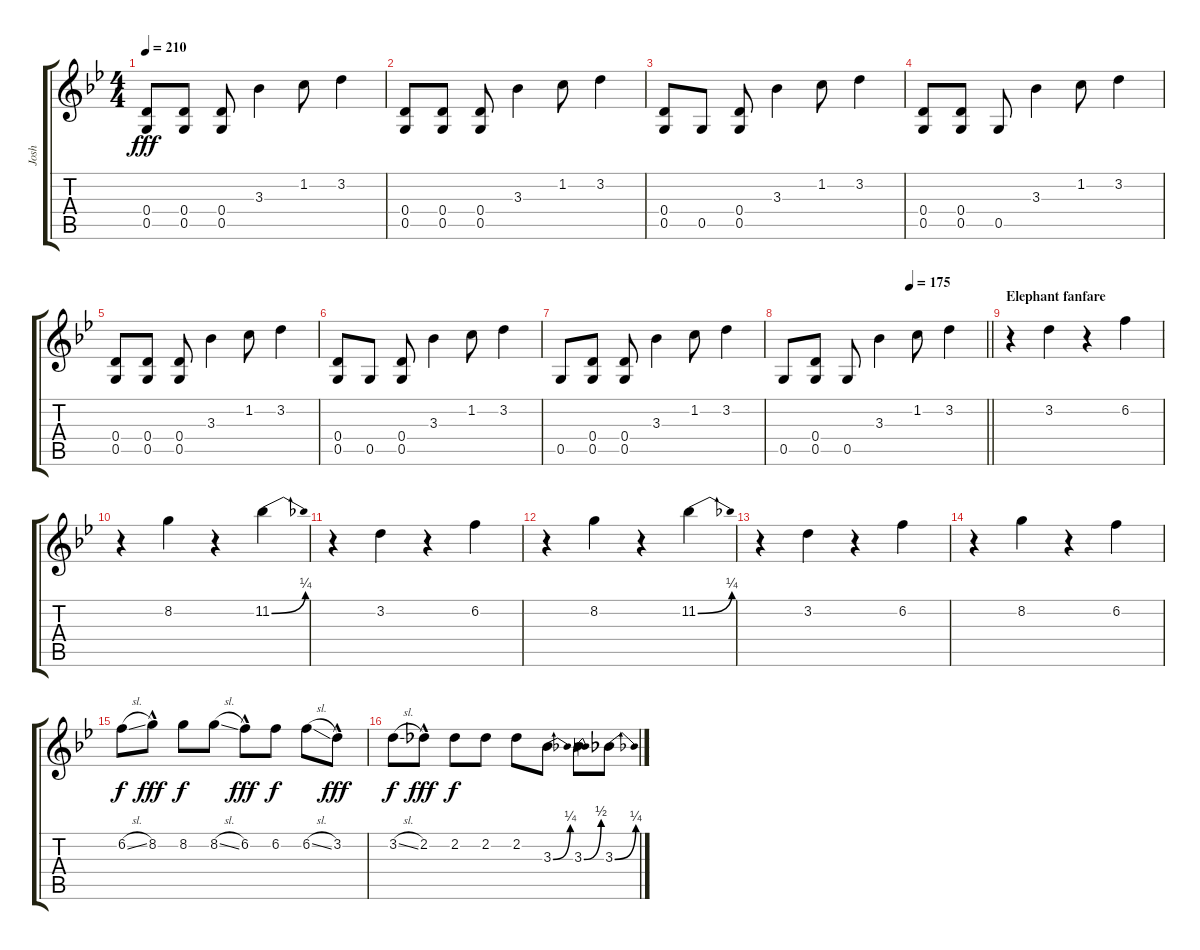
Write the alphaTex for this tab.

\track ("Josh" "Josh") {instrument overdrivenguitar}
\staff {score tabs}
\tuning (D4 B3 G3 D3 G2 D2) {hide}
\ts (4 4)
\tempo 210
\clef g2
\ks gminor
(0.4 0.5).8{dy fff} (0.4 0.5).8 (0.4 0.5).8 3.3.4 1.2.8 3.2.4 |
(0.4 0.5).8 (0.4 0.5).8 (0.4 0.5).8 3.3.4 1.2.8 3.2.4 |
(0.4 0.5).8 0.5.8 (0.4 0.5).8 3.3.4 1.2.8 3.2.4 |
(0.4 0.5).8 (0.4 0.5).8 0.5.8 3.3.4 1.2.8 3.2.4 |
(0.4 0.5).8 (0.4 0.5).8 (0.4 0.5).8 3.3.4 1.2.8 3.2.4 |
(0.4 0.5).8 0.5.8 (0.4 0.5).8 3.3.4 1.2.8 3.2.4 |
0.5.8 (0.4 0.5).8 (0.4 0.5).8 3.3.4 1.2.8 3.2.4 |
\tempo (175 0.625)
\barLineRight lightlight
0.5.8 (0.4 0.5).8 0.5.8 3.3.4 1.2.8 3.2.4 |
\section ("" "Elephant fanfare")
r.4 3.2.4 r.4 6.2.4 |
r.4 8.2.4 r.4 11.2{be (bend 0 0 60 1)}.4 |
r.4 3.2.4 r.4 6.2.4 |
r.4 8.2.4 r.4 11.2{be (bend 0 0 60 1)}.4 |
r.4 3.2.4 r.4 6.2.4 |
r.4 8.2.4 r.4 6.2.4 |
6.2{sl}.8{dy f} 8.2{hac}.8{dy fff} 8.2.8{dy f} 8.2{sl}.8 6.2{hac}.8{dy fff} 6.2.8{dy f} 6.2{sl}.8 3.2{hac}.8{dy fff} |
3.2{sl}.8{dy f} 2.2{hac}.8{dy fff} 2.2.8{dy f} 2.2.8 2.2.8 3.3{be (bend 0 0 60 1)}.8 3.3{be (bend 0 0 60 2)}.8 3.3{be (bend 0 0 60 1)}.8
